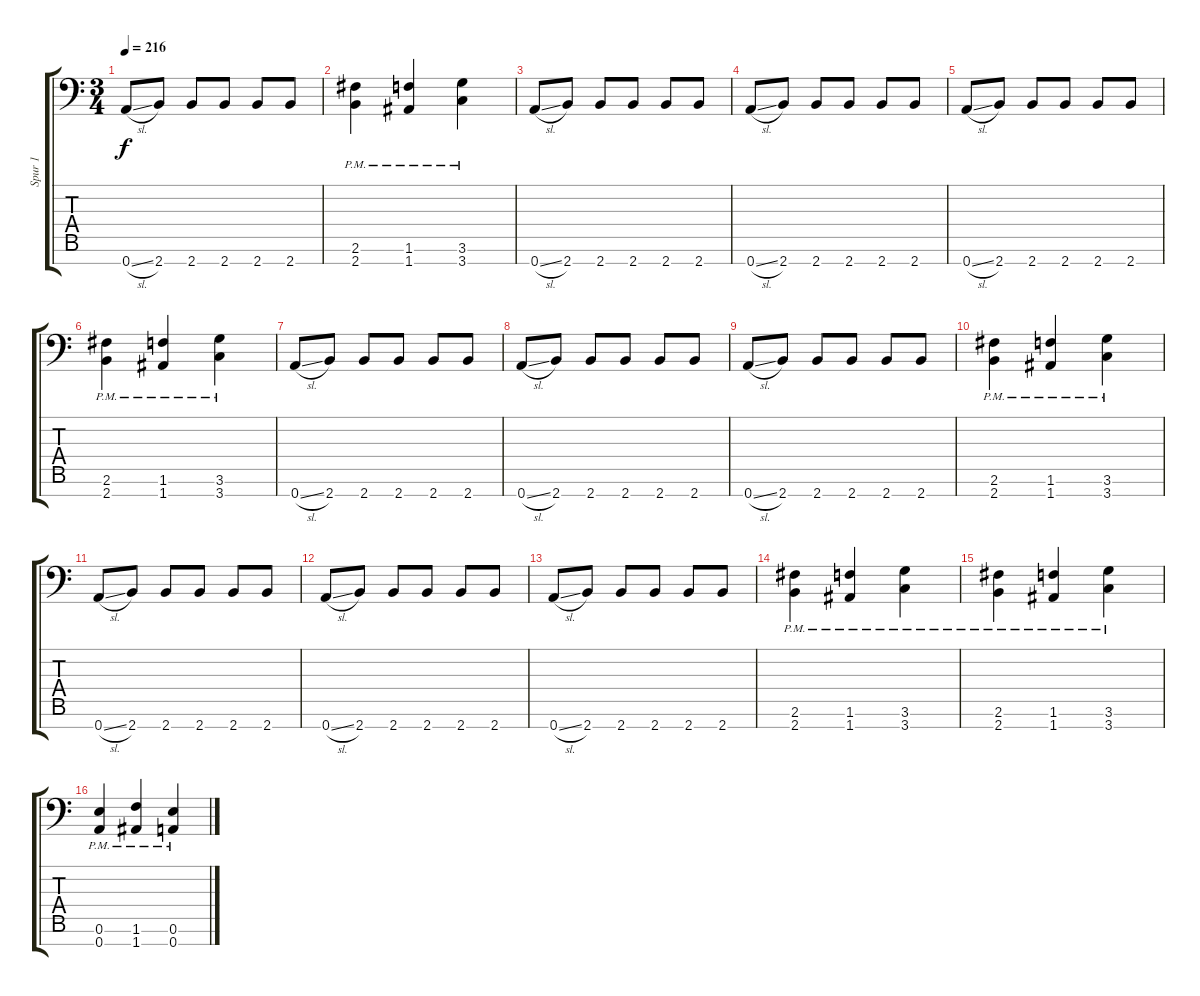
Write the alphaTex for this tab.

\track ("Spur 1" "Spur 1") {instrument distortionguitar}
\staff {score tabs}
\tuning (E4 B3 G3 D3 A2 E2 A1) {hide}
\ts (3 4)
\tempo 216
\clef f4
\ks c
0.7{sl}.8{dy f} 2.7.8 2.7.8 2.7.8 2.7.8 2.7.8 |
(2.6{pm} 2.7{pm}).4 (1.6{pm} 1.7{pm}).4 (3.6{pm} 3.7{pm}).4 |
0.7{sl}.8 2.7.8 2.7.8 2.7.8 2.7.8 2.7.8 |
0.7{sl}.8 2.7.8 2.7.8 2.7.8 2.7.8 2.7.8 |
0.7{sl}.8 2.7.8 2.7.8 2.7.8 2.7.8 2.7.8 |
(2.6{pm} 2.7{pm}).4 (1.6{pm} 1.7{pm}).4 (3.6{pm} 3.7{pm}).4 |
0.7{sl}.8 2.7.8 2.7.8 2.7.8 2.7.8 2.7.8 |
0.7{sl}.8 2.7.8 2.7.8 2.7.8 2.7.8 2.7.8 |
0.7{sl}.8 2.7.8 2.7.8 2.7.8 2.7.8 2.7.8 |
(2.6{pm} 2.7{pm}).4 (1.6{pm} 1.7{pm}).4 (3.6{pm} 3.7{pm}).4 |
0.7{sl}.8 2.7.8 2.7.8 2.7.8 2.7.8 2.7.8 |
0.7{sl}.8 2.7.8 2.7.8 2.7.8 2.7.8 2.7.8 |
0.7{sl}.8 2.7.8 2.7.8 2.7.8 2.7.8 2.7.8 |
(2.6{pm} 2.7{pm}).4 (1.6{pm} 1.7{pm}).4 (3.6{pm} 3.7{pm}).4 |
(2.6{pm} 2.7{pm}).4 (1.6{pm} 1.7{pm}).4 (3.6{pm} 3.7{pm}).4 |
(0.6{pm} 0.7{pm}).4 (1.6{pm} 1.7{pm}).4 (0.6{pm} 0.7{pm}).4
